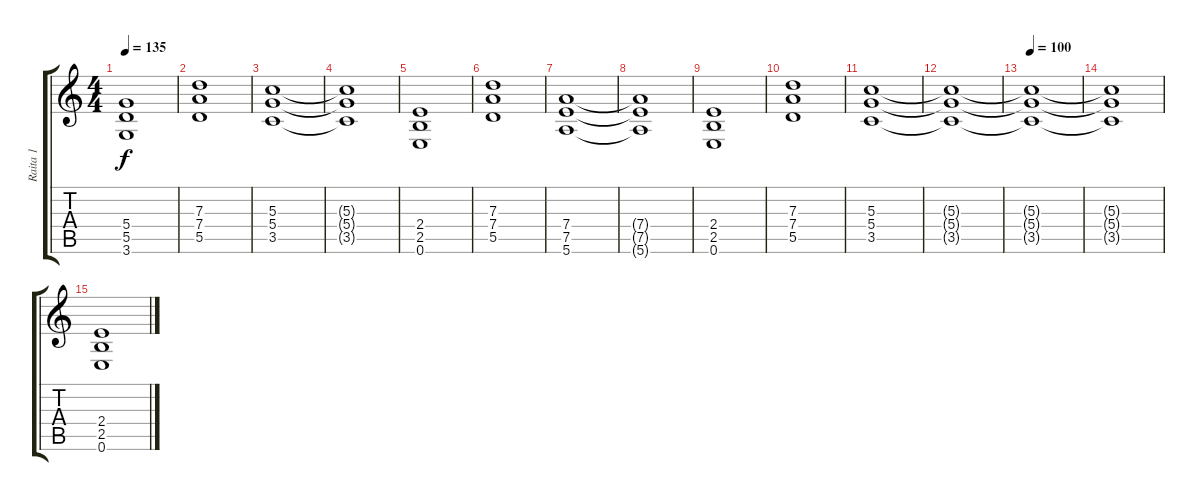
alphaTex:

\track ("Raita 1" "Raita 1") {instrument distortionguitar}
\staff {score tabs}
\tuning (E4 B3 G3 D3 A2 E2) {hide}
\ts (4 4)
\tempo 135
\clef g2
\ks c
(5.4 5.5 3.6).1{dy f} |
(7.3 7.4 5.5).1 |
(5.3 5.4 3.5).1 |
(5.3{t} 5.4{t} 3.5{t}).1 |
(2.4 2.5 0.6).1 |
(7.3 7.4 5.5).1 |
(7.4 7.5 5.6).1 |
(7.4{t} 7.5{t} 5.6{t}).1 |
(2.4 2.5 0.6).1 |
(7.3 7.4 5.5).1 |
(5.3 5.4 3.5).1 |
(5.3{t} 5.4{t} 3.5{t}).1 |
\tempo 100
(5.3{t} 5.4{t} 3.5{t}).1 |
(5.3{t} 5.4{t} 3.5{t}).1 |
(2.4 2.5 0.6).1
